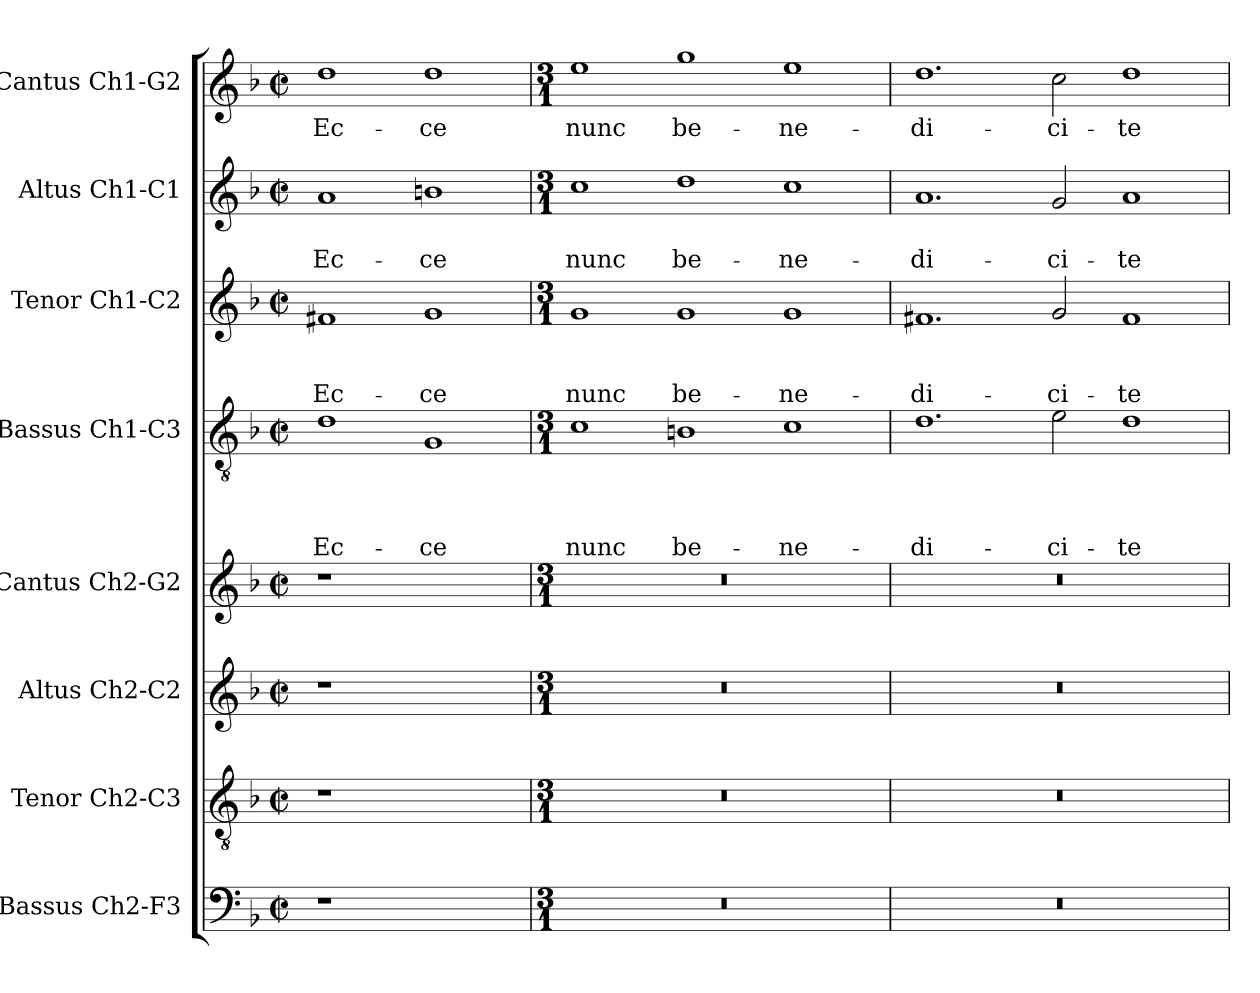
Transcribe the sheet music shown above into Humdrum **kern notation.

**kern	**kern	**kern	**kern	**kern	**text	**text	**text	**text	**kern	**text	**text	**text	**kern	**text	**text	**kern	**text
*part8	*part7	*part6	*part5	*part4	*part4	*part4	*part4	*part4	*part3	*part3	*part3	*part3	*part2	*part2	*part2	*part1	*part1
*staff8	*staff7	*staff6	*staff5	*staff4	*staff4	*staff4	*staff4	*staff4	*staff3	*staff3	*staff3	*staff3	*staff2	*staff2	*staff2	*staff1	*staff1
*I"Bassus Ch2-F3	*I"Tenor Ch2-C3	*I"Altus Ch2-C2	*I"Cantus Ch2-G2	*I"Bassus Ch1-C3	*	*	*	*	*I"Tenor Ch1-C2	*	*	*	*I"Altus Ch1-C1	*	*	*I"Cantus Ch1-G2	*
*I'B2	*I'T2	*I'A2	*I'C2	*I'B	*	*	*	*	*I'T	*	*	*	*I'A	*	*	*I'C	*
*clefF4	*clefGv2	*clefG2	*clefG2	*clefGv2	*	*	*	*	*clefG2	*	*	*	*clefG2	*	*	*clefG2	*
*k[b-]	*k[b-]	*k[b-]	*k[b-]	*k[b-]	*	*	*	*	*k[b-]	*	*	*	*k[b-]	*	*	*k[b-]	*
*F:	*F:	*F:	*F:	*F:	*	*	*	*	*F:	*	*	*	*F:	*	*	*F:	*
*M2/2	*M2/2	*M2/2	*M2/2	*M2/2	*	*	*	*	*M2/2	*	*	*	*M2/2	*	*	*M2/2	*
*met(c|)	*met(c|)	*met(c|)	*met(c|)	*met(c|)	*	*	*	*	*met(c|)	*	*	*	*met(c|)	*	*	*met(c|)	*
=1	=1	=1	=1	=1	=1	=1	=1	=1	=1	=1	=1	=1	=1	=1	=1	=1	=1
!	!	!	!	!	!	!	!	!LO:LY:b	!	!	!	!LO:LY:b	!	!	!LO:LY:b	!	!LO:LY:b
1r	1r	1r	1r	1d	.	.	.	Ec-	1f#X	.	.	Ec-	1a	.	Ec-	1dd	Ec-
!	!	!	!	!	!	!	!	!LO:LY:b	!	!	!	!LO:LY:b	!	!	!LO:LY:b	!	!LO:LY:b
1ryy	1ryy	1ryy	1ryy	1G	.	.	.	-ce	1g	.	.	-ce	1bn	.	-ce	1dd	-ce
=2	=2	=2	=2	=2	=2	=2	=2	=2	=2	=2	=2	=2	=2	=2	=2	=2	=2
*M3/1	*M3/1	*M3/1	*M3/1	*M3/1	*	*	*	*	*M3/1	*	*	*	*M3/1	*	*	*M3/1	*
!	!	!	!	!	!	!	!	!LO:LY:b	!	!	!	!LO:LY:b	!	!	!LO:LY:b	!	!LO:LY:b
0.r	0.r	0.r	0.r	1c	.	.	.	nunc	1g	.	.	nunc	1cc	.	nunc	1ee	nunc
!	!	!	!	!	!	!	!	!LO:LY:b	!	!	!	!LO:LY:b	!	!	!LO:LY:b	!	!LO:LY:b
.	.	.	.	1Bn	.	.	.	be-	1g	.	.	be-	1dd	.	be-	1gg	be-
!	!	!	!	!	!	!	!	!LO:LY:b	!	!	!	!LO:LY:b	!	!	!LO:LY:b	!	!LO:LY:b
.	.	.	.	1c	.	.	.	-ne-	1g	.	.	-ne-	1cc	.	-ne-	1ee	-ne-
=3	=3	=3	=3	=3	=3	=3	=3	=3	=3	=3	=3	=3	=3	=3	=3	=3	=3
!	!	!	!	!	!	!	!	!LO:LY:b	!	!	!	!LO:LY:b	!	!	!LO:LY:b	!	!LO:LY:b
0.r	0.r	0.r	0.r	1.d	.	.	.	-di-	1.f#X	.	.	-di-	1.a	.	-di-	1.dd	-di-
!	!	!	!	!	!	!	!	!LO:LY:b	!	!	!	!LO:LY:b	!	!	!LO:LY:b	!	!LO:LY:b
.	.	.	.	2e\	.	.	.	-ci-	2g/	.	.	-ci-	2g/	.	-ci-	2cc\	-ci-
!	!	!	!	!	!	!	!	!LO:LY:b	!	!	!	!LO:LY:b	!	!	!LO:LY:b	!	!LO:LY:b
.	.	.	.	1d	.	.	.	-te	1f#	.	.	-te	1a	.	-te	1dd	-te
=	=	=	=	=	=	=	=	=	=	=	=	=	=	=	=	=	=
*-	*-	*-	*-	*-	*-	*-	*-	*-	*-	*-	*-	*-	*-	*-	*-	*-	*-
